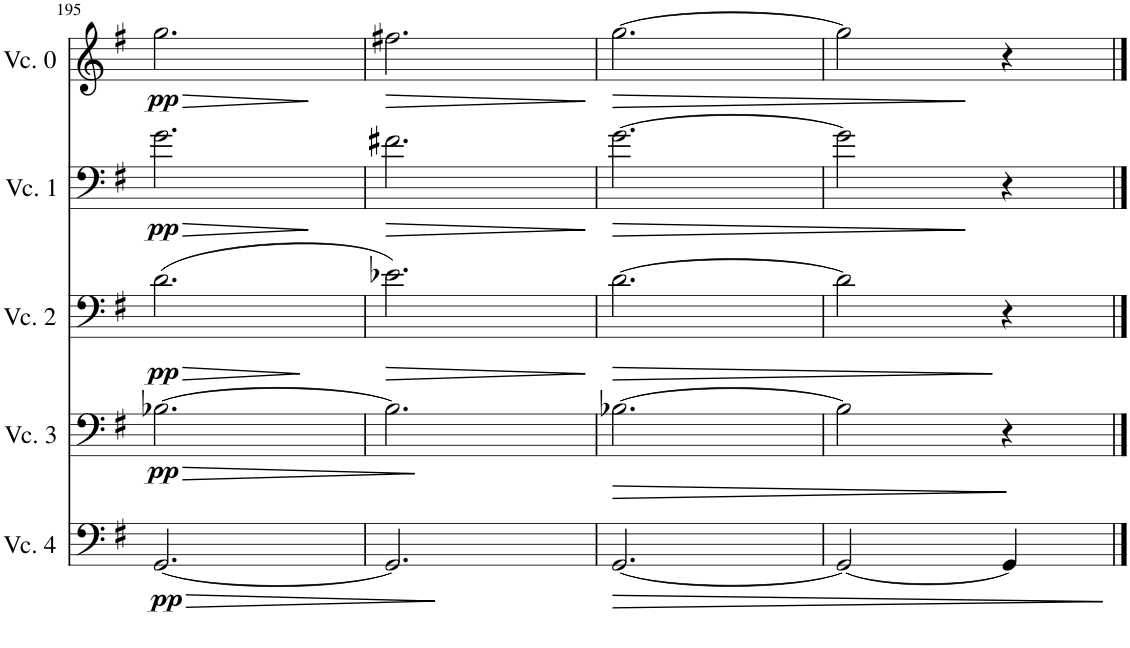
**kern	**dynam	**kern	**dynam	**kern	**dynam	**kern	**dynam	**kern	**dynam
*part5	*part5	*part4	*part4	*part3	*part3	*part2	*part2	*part1	*part1
*staff5	*staff5	*staff4	*staff4	*staff3	*staff3	*staff2	*staff2	*staff1	*staff1
*I"Cello 4	*	*I"Cello 3	*	*I"Cello 2	*	*I"Cello 1	*	*I"Extra cello	*
!!LO:PB:g=z
*clefF4	*	*clefF4	*	*clefF4	*	*clefF4	*	*clefG2	*
*k[f#]	*	*k[f#]	*	*k[f#]	*	*k[f#]	*	*k[f#]	*
*M3/4	*	*M3/4	*	*M3/4	*	*M3/4	*	*M3/4	*
=195	=195	=195	=195	=195	=195	=195	=195	=195	=195
!	!LO:HP:b	!	!LO:HP:b	!	!LO:HP:b	!	!LO:HP:b	!	!LO:HP:b
!	!LO:DY:n=1:b	!	!LO:DY:n=1:b	!	!LO:DY:n=1:b	!	!LO:DY:n=1:b	!	!LO:DY:n=1:b
[2.GG/	> pp	[2.B-X\	> pp	(2.d\	> pp	2.g\	> pp	2.gg\	> pp
.	]	.	]	.	]	.	]	.	]
=196	=196	=196	=196	=196	=196	=196	=196	=196	=196
!	!	!	!	!	!LO:HP:b	!	!LO:HP:b	!	!LO:HP:b
2.GG/]	.	2.B-\]	.	2.e-X\)	>	2.f#X\	>	2.ff#X\	>
.	.	.	.	.	]	.	]	.	]
=197	=197	=197	=197	=197	=197	=197	=197	=197	=197
!	!LO:HP:b	!	!LO:HP:b	!	!LO:HP:b	!	!LO:HP:b	!	!LO:HP:b
[2.GG/	>	[2.B-X\	>	[2.d\	>	[2.g\	>	[2.gg\	>
=198	=198	=198	=198	=198	=198	=198	=198	=198	=198
2GG/_	.	2B-\]	.	2d\]	.	2g\]	.	2gg\]	.
4GG/]	.	4r	.	4r	]	4r	]	4r	]
.	]	.	]	.	.	.	.	.	.
==	==	==	==	==	==	==	==	==	==
*-	*-	*-	*-	*-	*-	*-	*-	*-	*-
